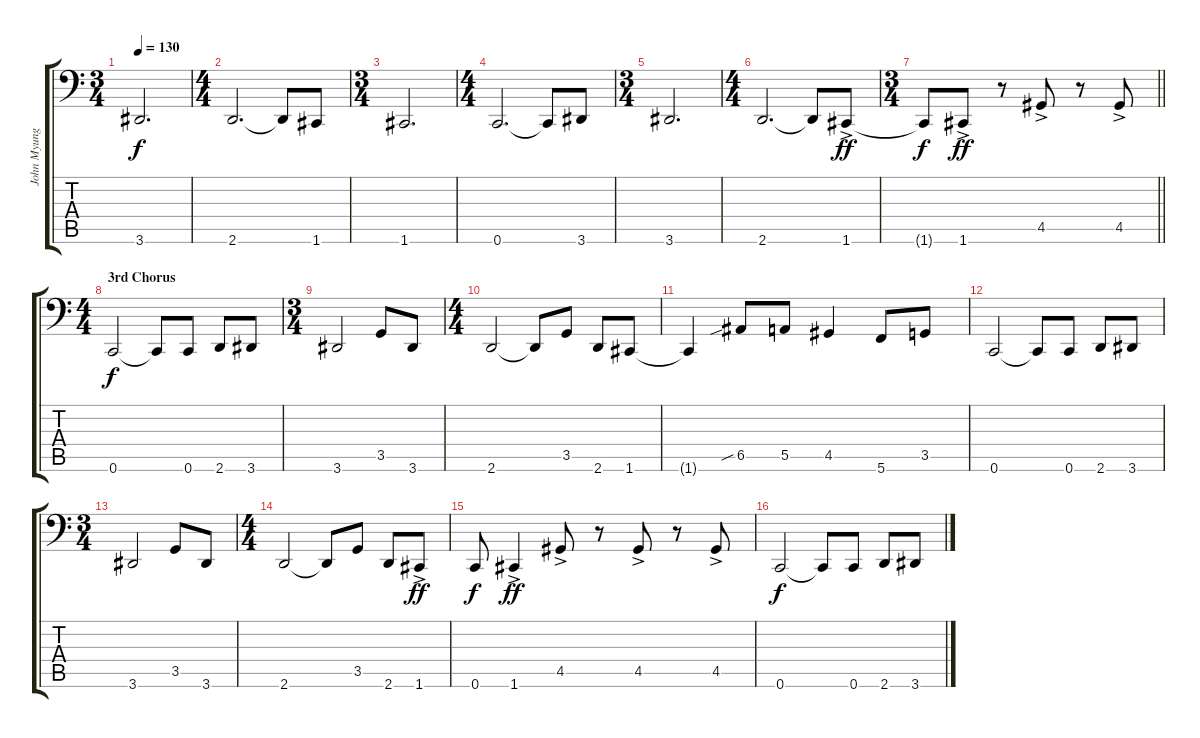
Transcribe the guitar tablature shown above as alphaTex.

\track ("John Myung" "John Myung") {instrument electricbassfinger}
\staff {score tabs}
\tuning (C3 G2 D2 A1 E1 C1) {hide}
\ts (3 4)
\tempo 130
\clef f4
\ks c
3.6{t}.2{d dy f} |
\ts (4 4)
2.6.2{d} 2.6{t}.8 1.6.8 |
\ts (3 4)
1.6.2{d} |
\ts (4 4)
0.6.2{d} 0.6{t}.8 3.6.8 |
\ts (3 4)
3.6.2{d} |
\ts (4 4)
2.6.2{d} 2.6{t}.8 1.6{ac}.8{dy ff} |
\ts (3 4)
\barLineRight lightlight
1.6{t}.8{dy f} 1.6{ac}.8{dy ff} r.8 4.5{ac}.8 r.8 4.5{ac}.8 |
\ts (4 4)
\section ("" "3rd Chorus")
0.6.2{dy f} 0.6{t}.8 0.6.8 2.6.8 3.6.8 |
\ts (3 4)
3.6.2 3.5.8 3.6.8 |
\ts (4 4)
2.6.2 2.6{t}.8 3.5.8 2.6.8 1.6.8 |
1.6{t}.4 6.5{sib}.8 5.5.8 4.5.4 5.6.8 3.5.8 |
0.6.2 0.6{t}.8 0.6.8 2.6.8 3.6.8 |
\ts (3 4)
3.6.2 3.5.8 3.6.8 |
\ts (4 4)
2.6.2 2.6{t}.8 3.5.8 2.6.8 1.6{ac}.8{dy ff} |
0.6.8{dy f} 1.6{ac}.4{dy ff} 4.5{ac}.8 r.8 4.5{ac}.8 r.8 4.5{ac}.8 |
0.6.2{dy f} 0.6{t}.8 0.6.8 2.6.8 3.6.8
